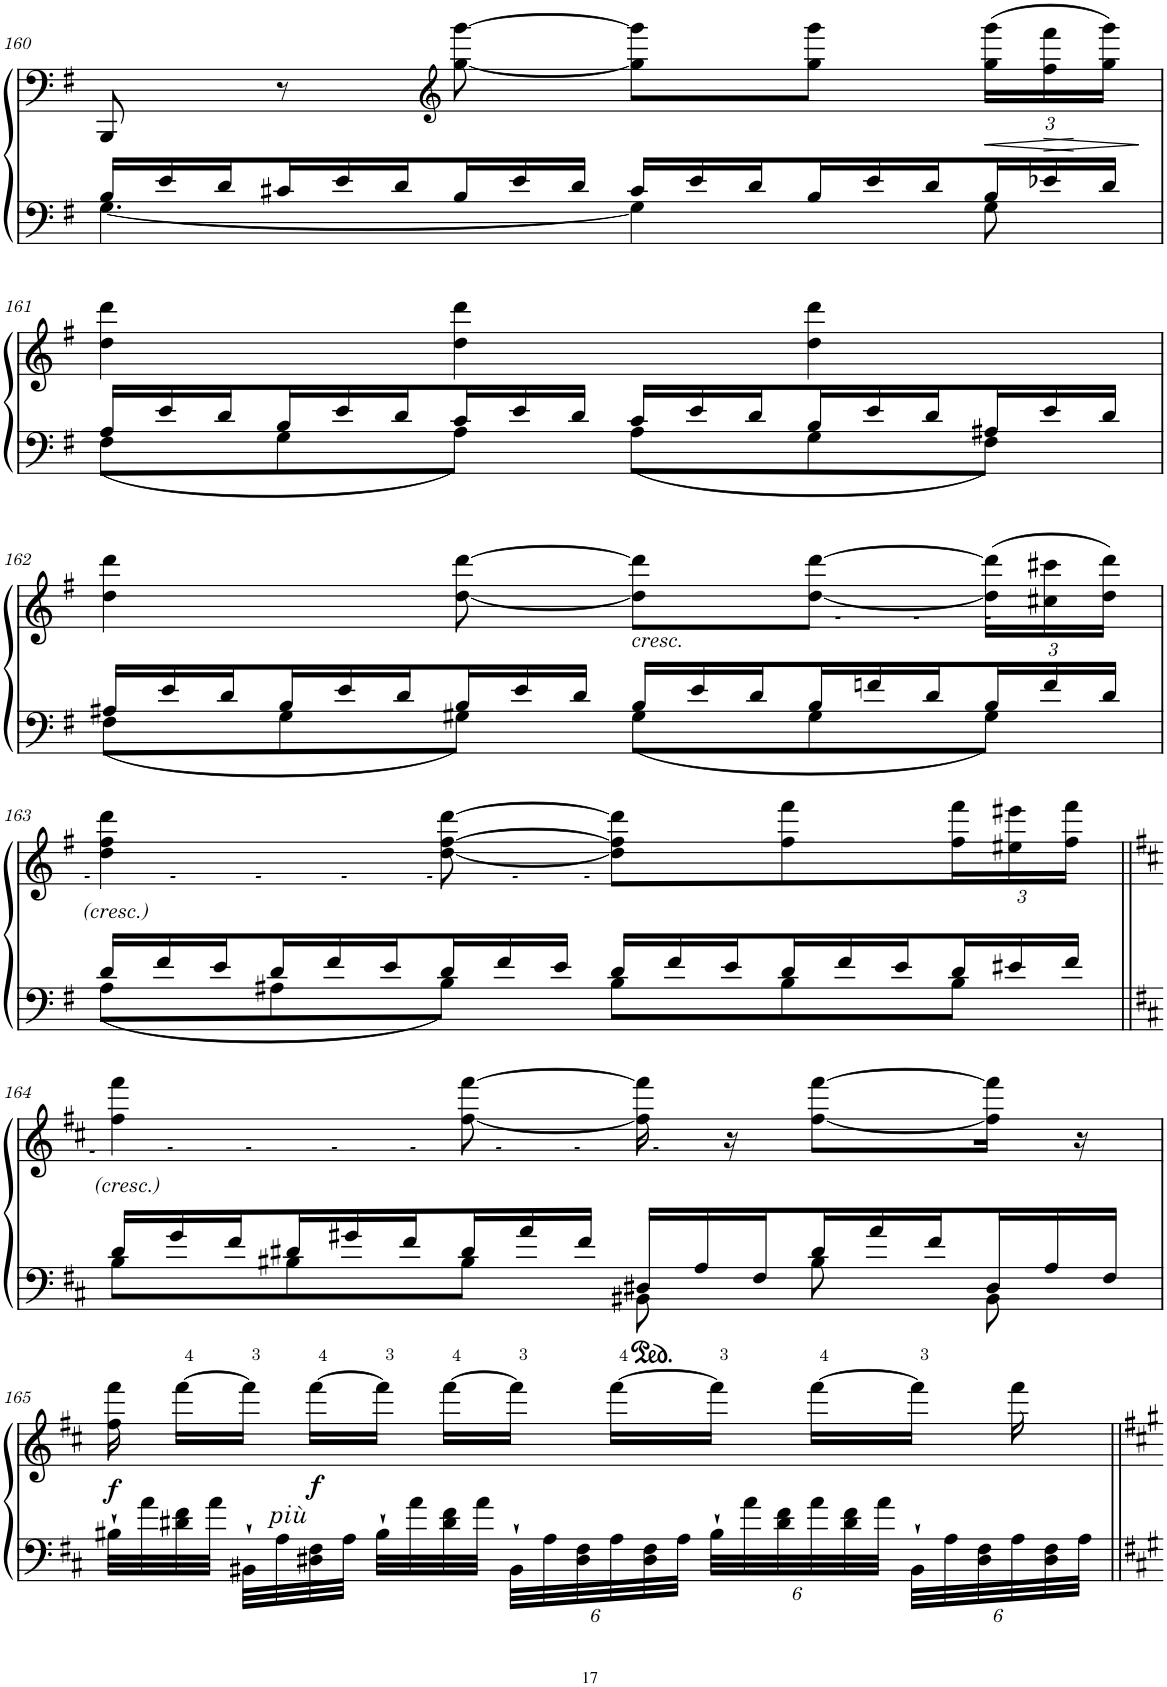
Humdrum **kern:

**kern	**kern	**dynam
*part1	*part1	*part1
*staff2	*staff1	*staff1/2
*I"Piano	*	*
*I'Pno.	*	*
!!LO:PB:g=z
*clefF4	*clefF4	*
*k[f#]	*k[f#]	*
*M6/8	*M6/8	*
*Xbrackettup	*	*
=160	=160	=160
*^	*	*
24B/LL	[4.G\	8BBB/	.
24e/	.	.	.
24d/	.	.	.
*Xtuplet	*	*	*
24c#X/	.	8r	.
24e/	.	.	.
24d/	.	.	.
*	*	*clefG2	*
24B/	.	[8gg\ [8ggg\	.
24e/	.	.	.
24d/JJ	.	.	.
24c#/LL	4G\]	8gg\] 8ggg\]L	.
24e/	.	.	.
24d/	.	.	.
24B/	.	8gg\ 8ggg\J	.
24e/	.	.	.
24d/	.	.	.
*	*	*Xbrackettup	*
!	!	!	!LO:HP:b
24B/	8G\	(24gg\ 24ggg\LL	<
!	!	!	!LO:HP:b
24e-X/	.	24ff#\ 24fff#\	>
24d/JJ	.	24gg\ 24ggg\JJ)	[
*v	*v	*	*
.	.	]
!!LO:LB:g=z
=161	=161	=161
*^	*	*
24A/LL	8F#\L	4dd\ 4ddd\	.
24e/	.	.	.
24d/	.	.	.
24B/	8G\	.	.
24e/	.	.	.
24d/	.	.	.
24c/	8A\J	4dd\ 4ddd\	.
24e/	.	.	.
24d/JJ	.	.	.
24c/LL	8A\L	.	.
24e/	.	.	.
24d/	.	.	.
24B/	8G\	4dd\ 4ddd\	.
24e/	.	.	.
24d/	.	.	.
24A#X/	8F#\J	.	.
24e/	.	.	.
24d/JJ	.	.	.
!!LO:LB:g=z
=162	=162	=162	=162
24A#X/LL	8F#\L	4dd\ 4ddd\	.
24e/	.	.	.
24d/	.	.	.
24B/	8G\	.	.
24e/	.	.	.
24d/	.	.	.
24B/	8G#X\J	[8dd\ [8ddd\	.
24e/	.	.	.
24d/JJ	.	.	.
!	!	!LO:TX:b:i:t=cresc.	!
24B/LL	8G#\L	8dd\] 8ddd\]L	.
24e/	.	.	.
24d/	.	.	.
!	!	!LO:TX:a:i:t=-          -         -	!
24B/	8G#\	[8dd\ [8ddd\J	.
24fn/	.	.	.
24d/	.	.	.
24B/	8G#\J	(24dd\] 24ddd\]LL	.
24f/	.	24cc#X\ 24ccc#X\	.
24d/JJ	.	24dd\ 24ddd\JJ)	.
!!LO:LB:g=z
=163	=163	=163	=163
!	!	!LO:TX:a:i:t=-           -           -           -           -           -         -	!
24d/LL	8A\L	4dd\ 4ff#\ 4ddd\	.
24f#/	.	.	.
24e/	.	.	.
24d/	8A#X\	.	.
24f#/	.	.	.
24e/	.	.	.
24d/	8B\J	[8dd\ [8ff#\ [8ddd\	.
24f#/	.	.	.
24e/JJ	.	.	.
24d/LL	8B\L	8dd\] 8ff#\] 8ddd\]L	.
24f#/	.	.	.
24e/	.	.	.
24d/	8B\	8ff#\ 8fff#\	.
24f#/	.	.	.
24e/	.	.	.
24d/	8B\J	24ff#\ 24fff#\L	.
24e#X/	.	24ee#X\ 24eee#X\	.
24f#/JJ	.	24ff#\ 24fff#\JJ	.
!!LO:LB:g=z
=164||	=164||	=164||	=164||
*k[f#c#]	*	*k[f#c#]	*
!	!	!LO:TX:a:i:t=-	!
!	!	!LO:TX:a:i:t=-          -           -          -           -          -          -	!
24d/LL	8B\L	4ff#\ 4fff#\	.
24g/	.	.	.
24f#/	.	.	.
24d#X/	8B#X\	.	.
24g#X/	.	.	.
24f#/	.	.	.
24d#/	8B#\J	[8ff#\ [8fff#\	.
24a/	.	.	.
24f#/JJ	.	.	.
24D#X/LL	8BB#X\	16ff#\] 16fff#\]	.
24A/	.	.	.
.	.	16r	.
24F#/	.	.	.
24d#/	8B#\	[8ff#\ [8fff#\L	.
24a/	.	.	.
24f#/	.	.	.
24D#/	8BB#\	16ff#\] 16fff#\]Jk	.
24A/	.	.	.
.	.	16r	.
24F#/JJ	.	.	.
*v	*v	*	*
!!LO:LB:g=z
=165	=165	=165
!	!	!LO:DY:b
32B#X`\LLL	16ff#\ 16fff#\	f
32a\	.	.
32d#X\ 32f#\	[16fff#\LL	.
32a\JJJ	.	.
32BB#X`\LLL	16fff#\JJ]	.
32A\	.	.
!	!LO:TX:b:i:t=più	!
!	!	!LO:DY:b
32D#X\ 32F#\	[16fff#\LL	f
32A\JJJ	.	.
32B#`\LLL	16fff#\JJ]	.
32a\	.	.
32d#\ 32f#\	[16fff#\LL	.
32a\JJJ	.	.
*tuplet	*	*
48BB#`\LLL	16fff#\JJ]	.
48A\	.	.
48D#\ 48F#\	.	.
48A\	[16fff#\LL	.
48D#\ 48F#\	.	.
48A\JJJ	.	.
48B#`\LLL	16fff#\JJ]	.
48a\	.	.
48d#\ 48f#\	.	.
48a\	[16fff#\LL	.
48d#\ 48f#\	.	.
48a\JJJ	.	.
48BB#`\LLL	16fff#\JJ]	.
48A\	.	.
48D#\ 48F#\	.	.
48A\	16fff#\	.
48D#\ 48F#\	.	.
48A\JJJ	.	.
=||	=||	=||
*-	*-	*-
